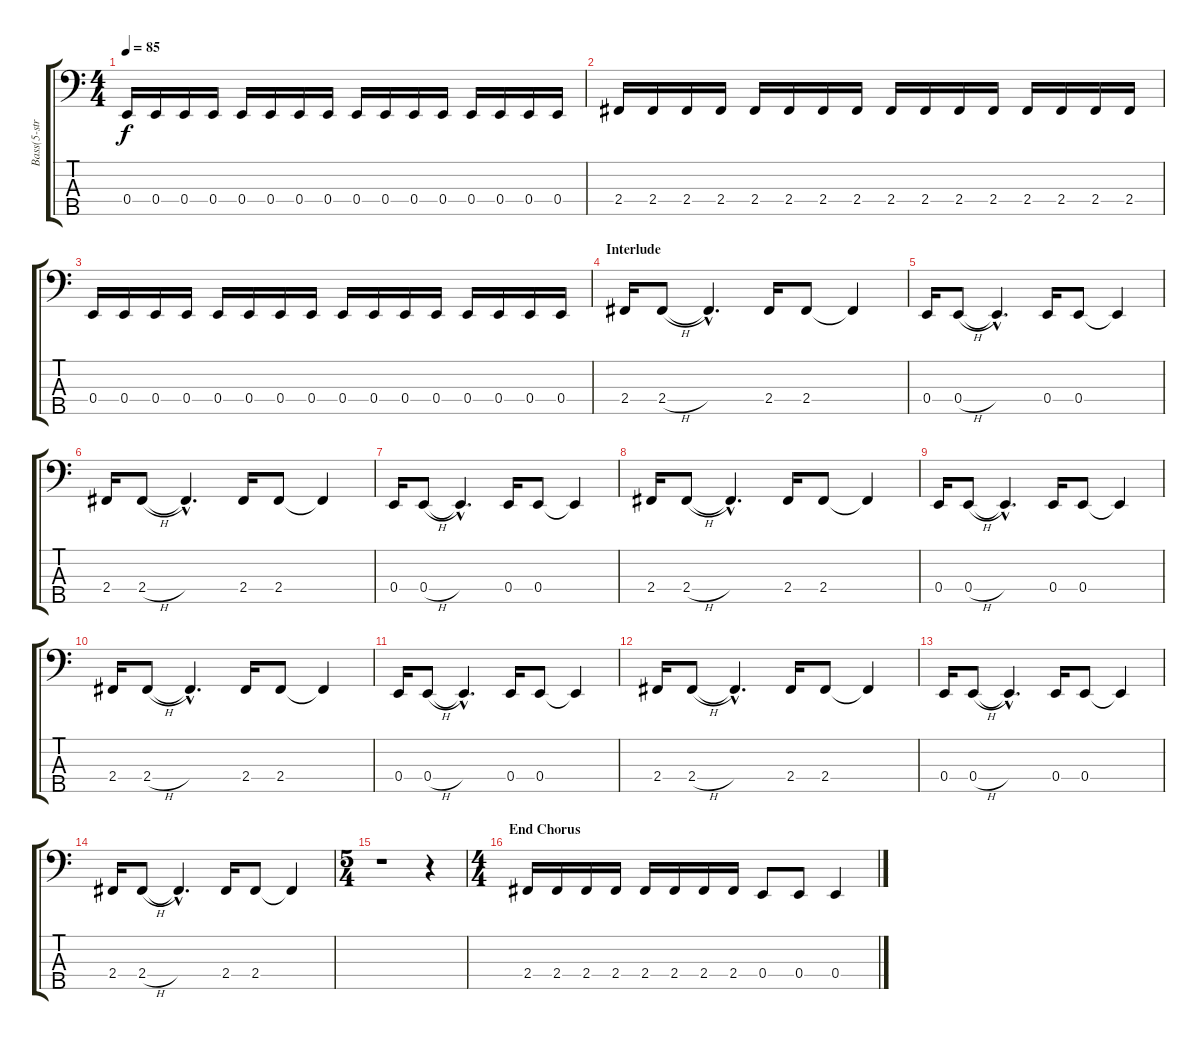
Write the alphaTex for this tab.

\track ("Bass(5-strings)" "Bass(5-str") {instrument electricbassfinger}
\staff {score tabs}
\tuning (G2 D2 A1 E1 A0) {hide}
\ts (4 4)
\tempo 85
\clef f4
\ks c
0.4.16{dy f} 0.4.16 0.4.16 0.4.16 0.4.16 0.4.16 0.4.16 0.4.16 0.4.16 0.4.16 0.4.16 0.4.16 0.4.16 0.4.16 0.4.16 0.4.16 |
2.4.16 2.4.16 2.4.16 2.4.16 2.4.16 2.4.16 2.4.16 2.4.16 2.4.16 2.4.16 2.4.16 2.4.16 2.4.16 2.4.16 2.4.16 2.4.16 |
0.4.16 0.4.16 0.4.16 0.4.16 0.4.16 0.4.16 0.4.16 0.4.16 0.4.16 0.4.16 0.4.16 0.4.16 0.4.16 0.4.16 0.4.16 0.4.16 |
\section ("" "Interlude")
2.4.16 2.4{h}.8 2.4{hac t}.4{d} 2.4.16 2.4.8 2.4{t}.4 |
0.4.16 0.4{h}.8 0.4{hac t}.4{d} 0.4.16 0.4.8 0.4{t}.4 |
2.4.16 2.4{h}.8 2.4{hac t}.4{d} 2.4.16 2.4.8 2.4{t}.4 |
0.4.16 0.4{h}.8 0.4{hac t}.4{d} 0.4.16 0.4.8 0.4{t}.4 |
2.4.16 2.4{h}.8 2.4{hac t}.4{d} 2.4.16 2.4.8 2.4{t}.4 |
0.4.16 0.4{h}.8 0.4{hac t}.4{d} 0.4.16 0.4.8 0.4{t}.4 |
2.4.16 2.4{h}.8 2.4{hac t}.4{d} 2.4.16 2.4.8 2.4{t}.4 |
0.4.16 0.4{h}.8 0.4{hac t}.4{d} 0.4.16 0.4.8 0.4{t}.4 |
2.4.16 2.4{h}.8 2.4{hac t}.4{d} 2.4.16 2.4.8 2.4{t}.4 |
0.4.16 0.4{h}.8 0.4{hac t}.4{d} 0.4.16 0.4.8 0.4{t}.4 |
2.4.16 2.4{h}.8 2.4{hac t}.4{d} 2.4.16 2.4.8 2.4{t}.4 |
\ts (5 4)
r.1 r.4 |
\ts (4 4)
\section ("" "End Chorus")
2.4.16 2.4.16 2.4.16 2.4.16 2.4.16 2.4.16 2.4.16 2.4.16 0.4.8 0.4.8 0.4{h}.4
